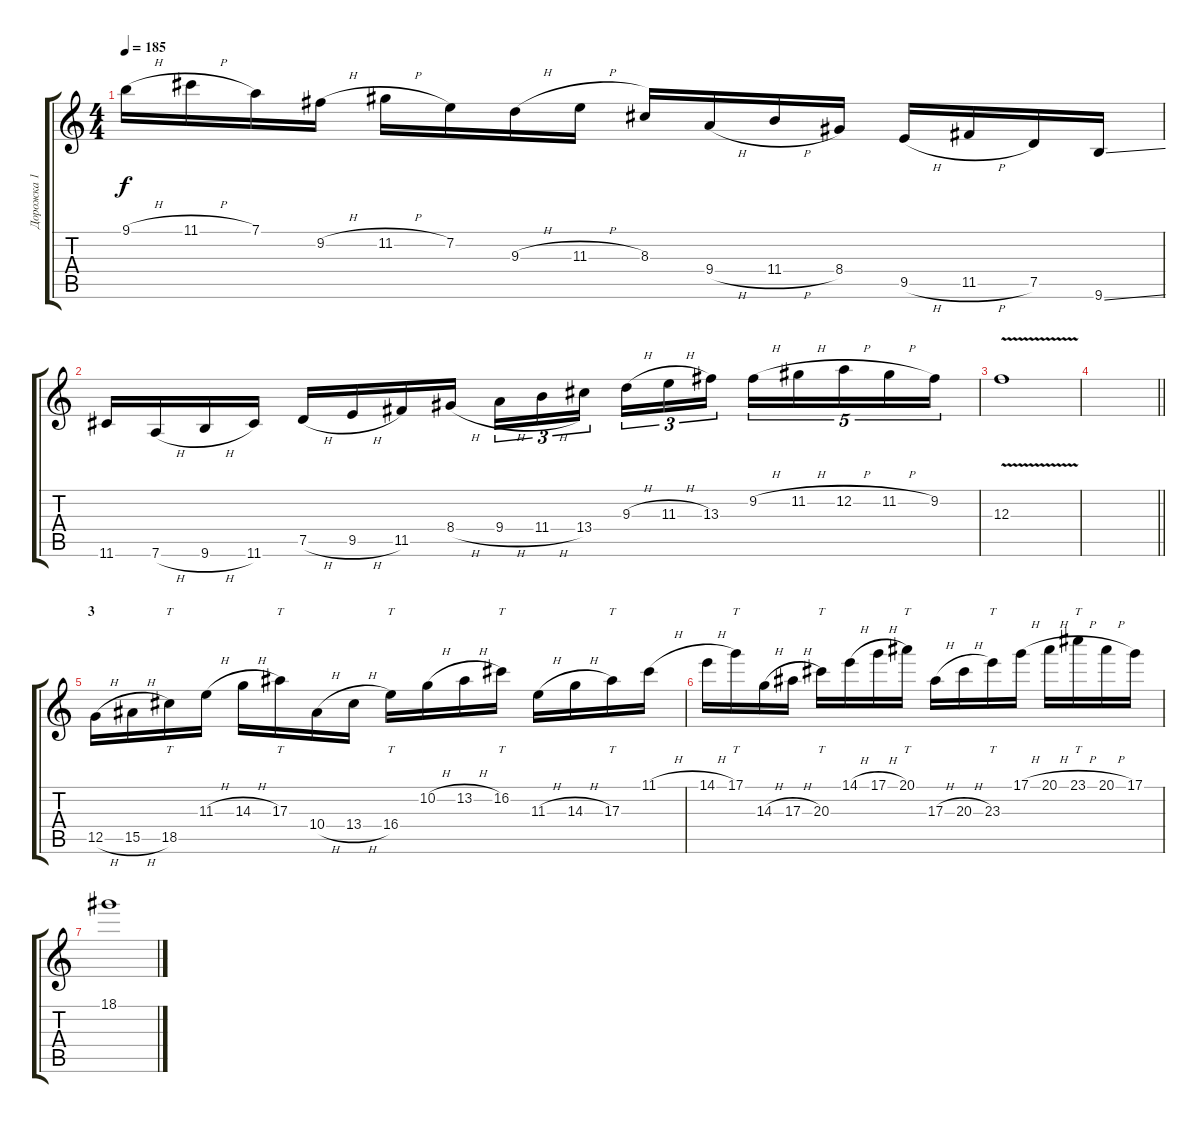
\track ("Дорожка 1" "Дорожка 1") {instrument overdrivenguitar}
\staff {score tabs}
\tuning (D4 A3 F3 C3 G2 D2) {hide}
\ts (4 4)
\tempo 185
\clef g2
\ks c
9.1{h}.16{dy f} 11.1{h}.16 7.1.16 9.2{h}.16 11.2{h}.16 7.2.16 9.3{h}.16 11.3{h}.16 8.3.16 9.4{h}.16 11.4{h}.16 8.4.16 9.5{h}.16 11.5{h}.16 7.5.16 9.6{ss}.16 |
11.6.16 7.6{h}.16 9.6{h}.16 11.6.16 7.5{h}.16 9.5{h}.16 11.5.16 8.4{h}.16 9.4{h}.16{tu (3 2)} 11.4{h}.16{tu (3 2)} 13.4.16{tu (3 2) beam splitsecondary} 9.3{h}.16{tu (3 2)} 11.3{h}.16{tu (3 2)} 13.3.16{tu (3 2)} 9.2{h}.16{tu (5 4)} 11.2{h}.16{tu (5 4)} 12.2{h}.16{tu (5 4)} 11.2{h}.16{tu (5 4)} 9.2.16{tu (5 4)} |
12.3{v}.1 |
\barLineRight lightlight
|
\section ("" "3")
12.5{h}.16 15.5{h}.16 18.5.16{tt} 11.3{h}.16 14.3{h}.16 17.3.16{tt} 10.4{h}.16 13.4{h}.16 16.4.16{tt} 10.2{h}.16 13.2{h}.16 16.2.16{tt} 11.3{h}.16 14.3{h}.16 17.3.16{tt} 11.1{h}.16 |
14.1{h}.16 17.1.16{tt} 14.3{h}.16 17.3{h}.16 20.3.16{tt} 14.1{h}.16 17.1{h}.16 20.1.16{tt} 17.3{h}.16 20.3{h}.16 23.3.16{tt} 17.1{h}.16 20.1{h}.16 23.1{h}.16{tt} 20.1{h}.16 17.1.16 |
18.1.1
